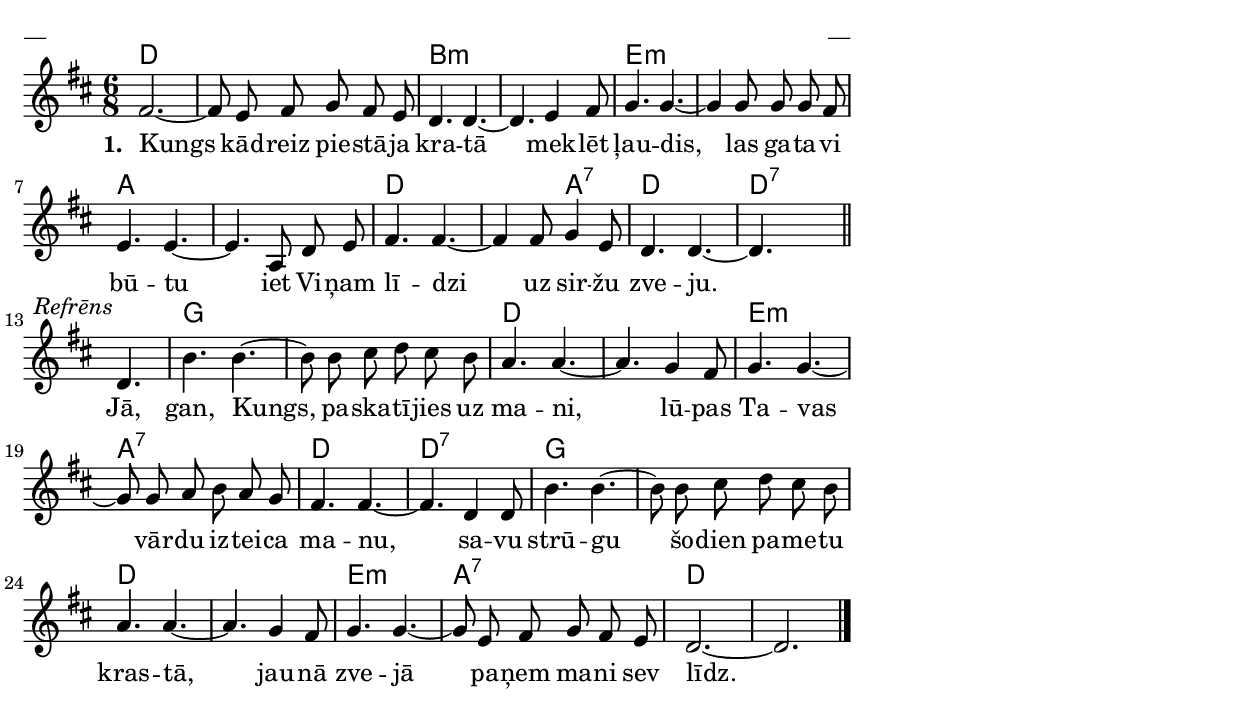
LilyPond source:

\version "2.13.18"

\paper {
line-width = 14\cm
left-margin = 0.4\cm
between-system-padding = 0.1\cm
between-system-space = 0.1\cm
}

\layout {
indent = #0
ragged-last = ##f
}

chordsA = \chordmode {
d1. b:min e:min a d1 s8 a4.:7 d2. d:7
s4. g1. d e2.:min a:7 d d:7 g1. d e2.:min a:7 d1.
}

voiceA = \relative c' {
\clef "treble"
\key d \major
\time 6/8

fis2.~ | fis8 e fis g fis e | d4. d~ | d e4 fis8 | g4. g~ | g4 g8 g g fis |
e4. e~ | e a,8 d e | fis4. fis~ | fis4 fis8 g4 e8 | d4. d~ | d s4. \bar"||" \break
\partial 4.
d4.^\markup {\translate #'( -8 . 0 ) \italic Refrēns} | b' b~ | b8 b cis d cis b | a4. a~ |
a g4 fis8 | g4. g~ | g8 g a b a g | fis4. fis~ | fis d4 d8 | b'4. b~ | b8 b cis d cis b | a4. a~ |
a g4 fis8 | g4. g~ | g8 e fis g fis e | d2.~ | d \bar"|."
}

lyricA = \lyricmode {
\set stanza = "1. "
Kungs kād -- reiz pie -- stā -- ja kra -- tā mek -- lēt ļau -- dis, las ga -- ta -- vi bū -- tu
iet Vi -- ņam lī -- dzi uz sir -- žu zve -- ju.
Jā, gan, Kungs, pa -- ska -- tī -- jies uz ma -- ni,
lū -- pas Ta -- vas vār -- du iz -- tei -- ca ma -- nu,
sa -- vu strū -- gu šo -- dien pa -- me -- tu kras -- tā,
jau -- nā zve -- jā pa -- ņem ma -- ni sev līdz.
}


fullScore = <<
\new ChordNames { \chordsA }
\new Staff {
<<
\new Voice = "voiceA" { \oneVoice \autoBeamOff \voiceA }
\lyricsto "voiceA" \new Lyrics \lyricA
>>
}
>>


\score {
\fullScore
\header { piece = "__" opus = "__" }
}
\markup { \with-color #(x11-color 'white) \sans \smaller "aaa" }
\score {
\unfoldRepeats
\fullScore
\midi {
\context { \Staff \remove "Staff_performer" }
\context { \Voice \consists "Staff_performer" }
}
}


